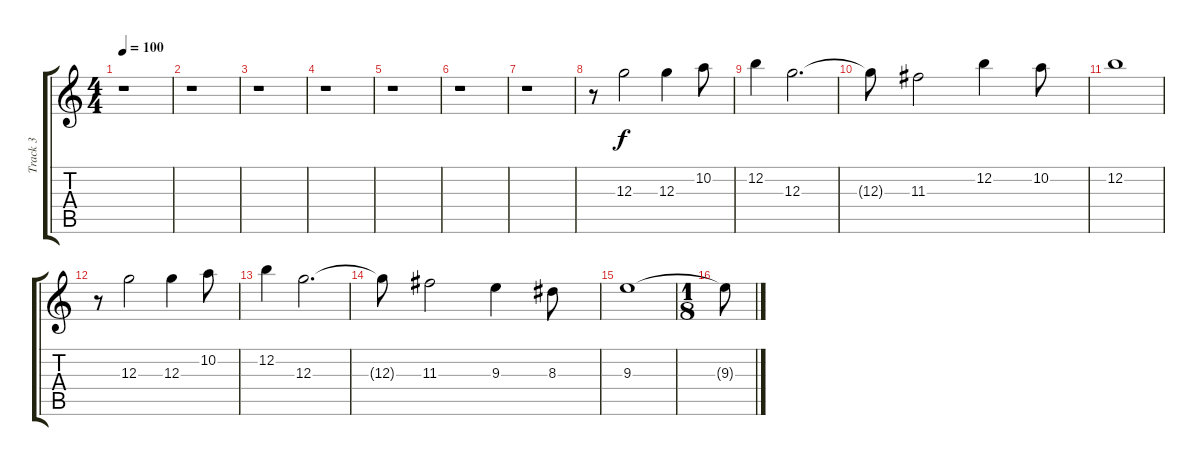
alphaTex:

\track ("Track 3" "Track 3") {instrument distortionguitar}
\staff {score tabs}
\tuning (E4 B3 G3 D3 A2 E2) {hide}
\ts (4 4)
\tempo 100
\clef g2
\ks c
r.1{dy f} |
r.1 |
r.1 |
r.1 |
r.1 |
r.1 |
r.1 |
r.8 12.3.2 12.3.4 10.2.8 |
12.2.4 12.3.2{d} |
12.3{t}.8 11.3.2 12.2.4 10.2.8 |
12.2.1 |
r.8 12.3.2 12.3.4 10.2.8 |
12.2.4 12.3.2{d} |
12.3{t}.8 11.3.2 9.3.4 8.3.8 |
9.3.1 |
\ts (1 8)
9.3{t}.8
